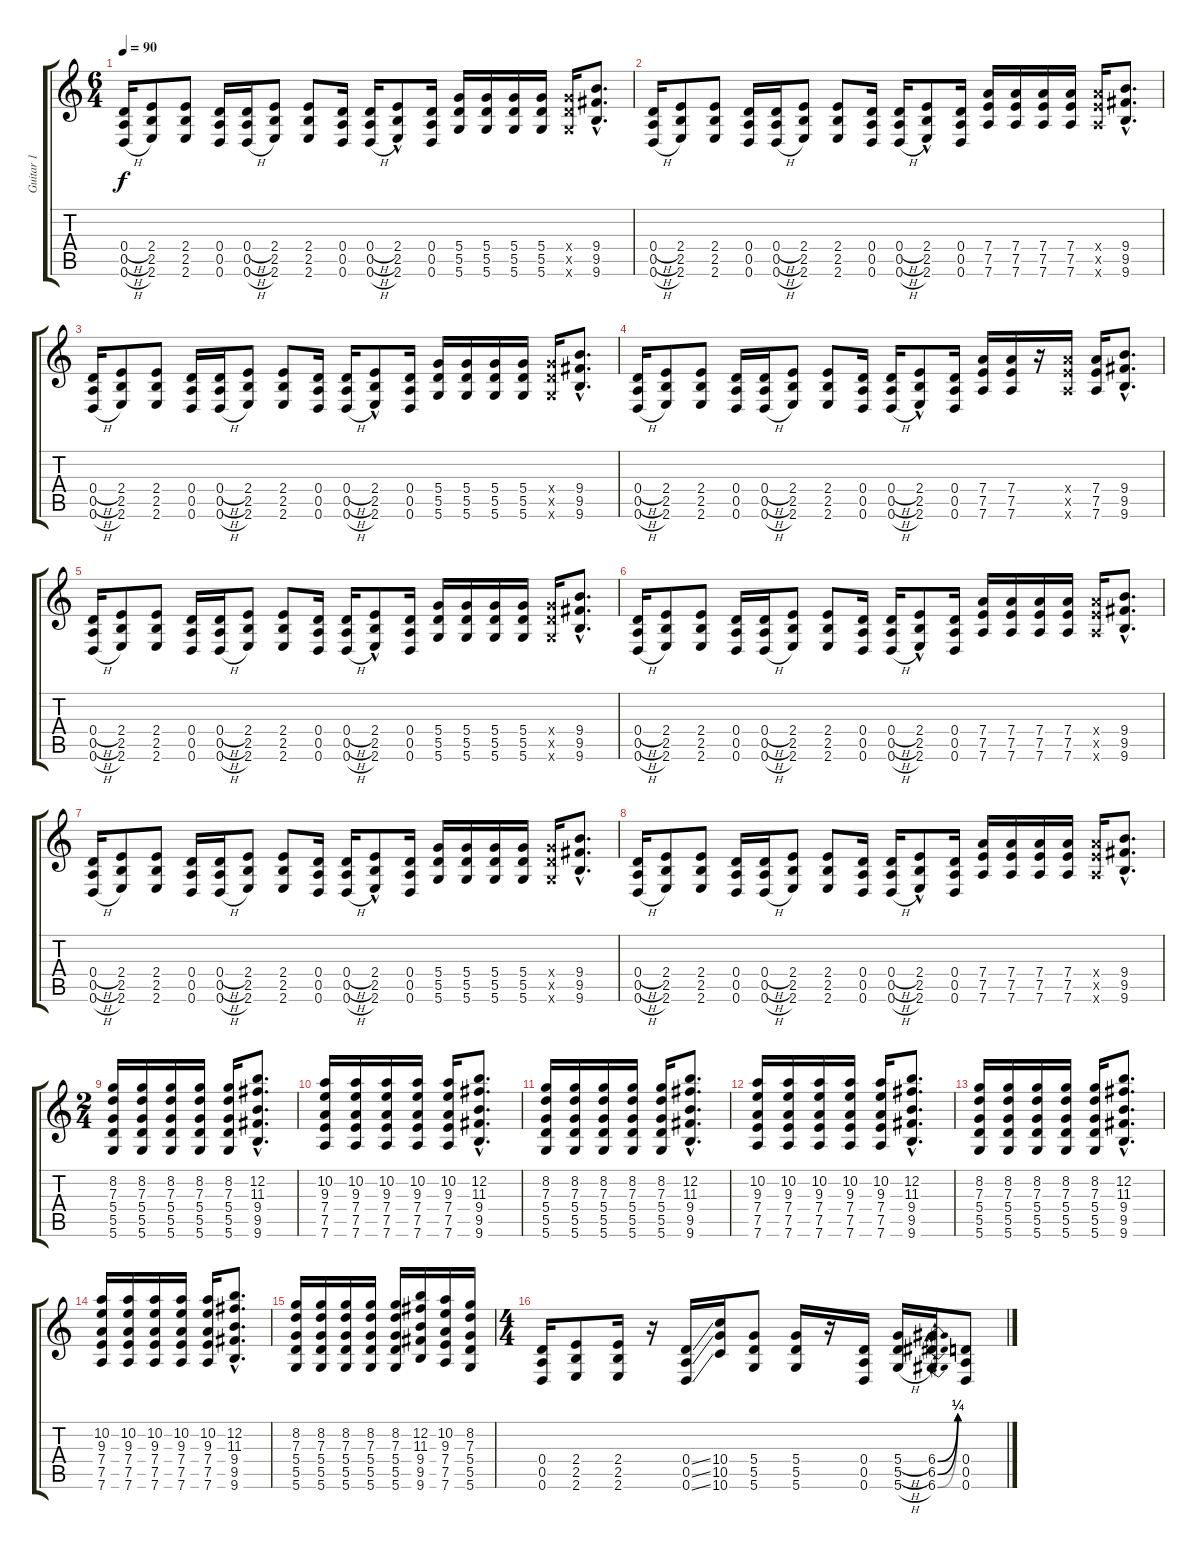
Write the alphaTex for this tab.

\track ("Guitar 1" "Guitar 1") {instrument distortionguitar}
\staff {score tabs}
\tuning (E4 B3 G3 D3 A2 D2) {hide}
\ts (6 4)
\tempo 90
\clef g2
\ks c
(0.4{h} 0.5{h} 0.6{h}).16{dy f instrument distortionguitar} (2.4 2.5 2.6).8 (2.4 2.5 2.6).8 (0.4 0.5 0.6).16 (0.4{h} 0.5{h} 0.6{h}).16 (2.4 2.5 2.6).8 (2.4 2.5 2.6).8 (0.4 0.5 0.6).16 (0.4{h} 0.5{h} 0.6{h}).16 (2.4 2.5 2.6{hac}).8 (0.4 0.5 0.6).16 (5.4 5.5 5.6).16 (5.4 5.5 5.6).16 (5.4 5.5 5.6).16 (5.4 5.5 5.6).16 (5.4{x} 5.5{x} 5.6{x}).16 (9.4{hac} 9.5{hac} 9.6{hac}).8{d} |
(0.4{h} 0.5{h} 0.6{h}).16{instrument distortionguitar} (2.4 2.5 2.6).8 (2.4 2.5 2.6).8 (0.4 0.5 0.6).16 (0.4{h} 0.5{h} 0.6{h}).16 (2.4 2.5 2.6).8 (2.4 2.5 2.6).8 (0.4 0.5 0.6).16 (0.4{h} 0.5{h} 0.6{h}).16 (2.4 2.5 2.6{hac}).8 (0.4 0.5 0.6).16 (7.4 7.5 7.6).16 (7.4 7.5 7.6).16 (7.4 7.5 7.6).16 (7.4 7.5 7.6).16 (7.4{x} 7.5{x} 7.6{x}).16 (9.4{hac} 9.5{hac} 9.6{hac}).8{d} |
(0.4{h} 0.5{h} 0.6{h}).16{instrument distortionguitar} (2.4 2.5 2.6).8 (2.4 2.5 2.6).8 (0.4 0.5 0.6).16 (0.4{h} 0.5{h} 0.6{h}).16 (2.4 2.5 2.6).8 (2.4 2.5 2.6).8 (0.4 0.5 0.6).16 (0.4{h} 0.5{h} 0.6{h}).16 (2.4 2.5 2.6{hac}).8 (0.4 0.5 0.6).16 (5.4 5.5 5.6).16 (5.4 5.5 5.6).16 (5.4 5.5 5.6).16 (5.4 5.5 5.6).16 (5.4{x} 5.5{x} 5.6{x}).16 (9.4{hac} 9.5{hac} 9.6{hac}).8{d} |
(0.4{h} 0.5{h} 0.6{h}).16{instrument distortionguitar} (2.4 2.5 2.6).8 (2.4 2.5 2.6).8 (0.4 0.5 0.6).16 (0.4{h} 0.5{h} 0.6{h}).16 (2.4 2.5 2.6).8 (2.4 2.5 2.6).8 (0.4 0.5 0.6).16 (0.4{h} 0.5{h} 0.6{h}).16 (2.4 2.5 2.6{hac}).8 (0.4 0.5 0.6).16 (7.4 7.5 7.6).16 (7.4 7.5 7.6).16 r.16 (7.4{x} 7.5{x} 7.6{x}).16 (7.4 7.5 7.6).16 (9.4{hac} 9.5{hac} 9.6{hac}).8{d} |
(0.4{h} 0.5{h} 0.6{h}).16{instrument distortionguitar} (2.4 2.5 2.6).8 (2.4 2.5 2.6).8 (0.4 0.5 0.6).16 (0.4{h} 0.5{h} 0.6{h}).16 (2.4 2.5 2.6).8 (2.4 2.5 2.6).8 (0.4 0.5 0.6).16 (0.4{h} 0.5{h} 0.6{h}).16 (2.4 2.5 2.6{hac}).8 (0.4 0.5 0.6).16 (5.4 5.5 5.6).16 (5.4 5.5 5.6).16 (5.4 5.5 5.6).16 (5.4 5.5 5.6).16 (5.4{x} 5.5{x} 5.6{x}).16 (9.4{hac} 9.5{hac} 9.6{hac}).8{d} |
(0.4{h} 0.5{h} 0.6{h}).16{instrument distortionguitar} (2.4 2.5 2.6).8 (2.4 2.5 2.6).8 (0.4 0.5 0.6).16 (0.4{h} 0.5{h} 0.6{h}).16 (2.4 2.5 2.6).8 (2.4 2.5 2.6).8 (0.4 0.5 0.6).16 (0.4{h} 0.5{h} 0.6{h}).16 (2.4 2.5 2.6{hac}).8 (0.4 0.5 0.6).16 (7.4 7.5 7.6).16 (7.4 7.5 7.6).16 (7.4 7.5 7.6).16 (7.4 7.5 7.6).16 (7.4{x} 7.5{x} 7.6{x}).16 (9.4{hac} 9.5{hac} 9.6{hac}).8{d} |
(0.4{h} 0.5{h} 0.6{h}).16{instrument distortionguitar} (2.4 2.5 2.6).8 (2.4 2.5 2.6).8 (0.4 0.5 0.6).16 (0.4{h} 0.5{h} 0.6{h}).16 (2.4 2.5 2.6).8 (2.4 2.5 2.6).8 (0.4 0.5 0.6).16 (0.4{h} 0.5{h} 0.6{h}).16 (2.4 2.5 2.6{hac}).8 (0.4 0.5 0.6).16 (5.4 5.5 5.6).16 (5.4 5.5 5.6).16 (5.4 5.5 5.6).16 (5.4 5.5 5.6).16 (5.4{x} 5.5{x} 5.6{x}).16 (9.4{hac} 9.5{hac} 9.6{hac}).8{d} |
(0.4{h} 0.5{h} 0.6{h}).16{instrument distortionguitar} (2.4 2.5 2.6).8 (2.4 2.5 2.6).8 (0.4 0.5 0.6).16 (0.4{h} 0.5{h} 0.6{h}).16 (2.4 2.5 2.6).8 (2.4 2.5 2.6).8 (0.4 0.5 0.6).16 (0.4{h} 0.5{h} 0.6{h}).16 (2.4 2.5 2.6{hac}).8 (0.4 0.5 0.6).16 (7.4 7.5 7.6).16 (7.4 7.5 7.6).16 (7.4 7.5 7.6).16 (7.4 7.5 7.6).16 (7.4{x} 7.5{x} 7.6{x}).16 (9.4{hac} 9.5{hac} 9.6{hac}).8{d} |
\ts (2 4)
(8.2 7.3 5.4 5.5 5.6).16{volume 14 instrument distortionguitar} (8.2 7.3 5.4 5.5 5.6).16 (8.2 7.3 5.4 5.5 5.6).16 (8.2 7.3 5.4 5.5 5.6).16 (8.2 7.3 5.4 5.5 5.6).16 (12.2{hac} 11.3{hac} 9.4{hac} 9.5{hac} 9.6{hac}).8{d} |
(10.2 9.3 7.4 7.5 7.6).16 (10.2 9.3 7.4 7.5 7.6).16 (10.2 9.3 7.4 7.5 7.6).16 (10.2 9.3 7.4 7.5 7.6).16 (10.2 9.3 7.4 7.5 7.6).16 (12.2{hac} 11.3{hac} 9.4{hac} 9.5{hac} 9.6{hac}).8{d} |
(8.2 7.3 5.4 5.5 5.6).16 (8.2 7.3 5.4 5.5 5.6).16 (8.2 7.3 5.4 5.5 5.6).16 (8.2 7.3 5.4 5.5 5.6).16 (8.2 7.3 5.4 5.5 5.6).16 (12.2{hac} 11.3{hac} 9.4{hac} 9.5{hac} 9.6{hac}).8{d} |
(10.2 9.3 7.4 7.5 7.6).16 (10.2 9.3 7.4 7.5 7.6).16 (10.2 9.3 7.4 7.5 7.6).16 (10.2 9.3 7.4 7.5 7.6).16 (10.2 9.3 7.4 7.5 7.6).16 (12.2{hac} 11.3{hac} 9.4{hac} 9.5{hac} 9.6{hac}).8{d} |
(8.2 7.3 5.4 5.5 5.6).16 (8.2 7.3 5.4 5.5 5.6).16 (8.2 7.3 5.4 5.5 5.6).16 (8.2 7.3 5.4 5.5 5.6).16 (8.2 7.3 5.4 5.5 5.6).16 (12.2{hac} 11.3{hac} 9.4{hac} 9.5{hac} 9.6{hac}).8{d} |
(10.2 9.3 7.4 7.5 7.6).16 (10.2 9.3 7.4 7.5 7.6).16 (10.2 9.3 7.4 7.5 7.6).16 (10.2 9.3 7.4 7.5 7.6).16 (10.2 9.3 7.4 7.5 7.6).16 (12.2{hac} 11.3{hac} 9.4{hac} 9.5{hac} 9.6{hac}).8{d} |
(8.2 7.3 5.4 5.5 5.6).16 (8.2 7.3 5.4 5.5 5.6).16 (8.2 7.3 5.4 5.5 5.6).16 (8.2 7.3 5.4 5.5 5.6).16 (8.2 7.3 5.4 5.5 5.6).16 (12.2 11.3 9.4 9.5 9.6).16 (10.2 9.3 7.4 7.5 7.6).16 (8.2 7.3 5.4 5.5 5.6).16 |
\ts (4 4)
(0.4 0.5 0.6).16{instrument distortionguitar} (2.4 2.5 2.6).8 (2.4 2.5 2.6).16 r.16 (0.4{ss} 0.5{ss} 0.6{ss}).16 (10.4 10.5 10.6).16 (5.4 5.5 5.6).8 (5.4 5.5 5.6).16 r.16 (0.4 0.5 0.6).16 (5.4{h} 5.5{h} 5.6{h}).16 (6.4{be (bend 0 0 60 1)} 6.5{be (bend 0 0 60 1)} 6.6{be (bend 0 0 60 1)}).16 (0.4 0.5 0.6).8
